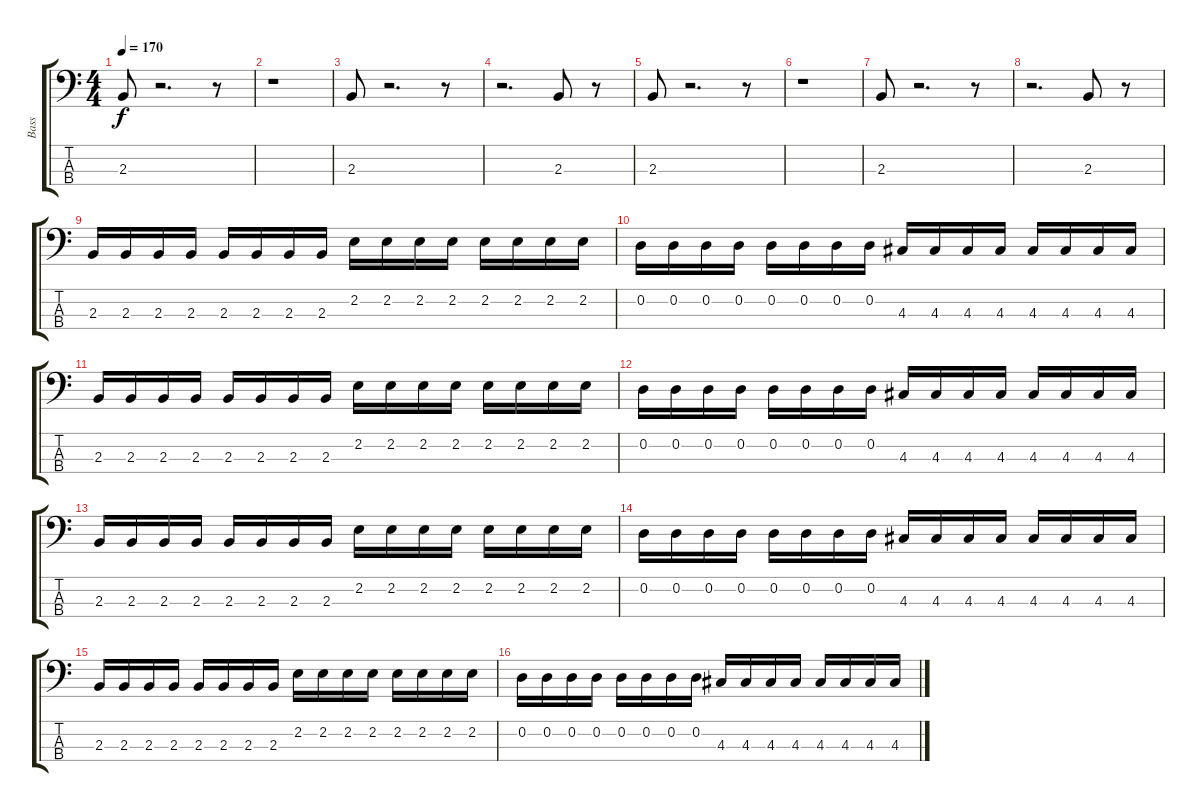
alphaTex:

\track ("Bass" "Bass") {instrument electricbassfinger}
\staff {score tabs}
\tuning (G2 D2 A1 E1) {hide}
\ts (4 4)
\tempo 170
\clef f4
\ks c
2.3.8{dy f instrument electricbassfinger} r.2{d} r.8 |
r.1 |
2.3.8 r.2{d} r.8 |
r.2{d} 2.3.8 r.8 |
2.3.8 r.2{d} r.8 |
r.1 |
2.3.8 r.2{d} r.8 |
r.2{d} 2.3.8 r.8 |
2.3.16 2.3.16 2.3.16 2.3.16 2.3.16 2.3.16 2.3.16 2.3.16 2.2.16 2.2.16 2.2.16 2.2.16 2.2.16 2.2.16 2.2.16 2.2.16 |
0.2.16 0.2.16 0.2.16 0.2.16 0.2.16 0.2.16 0.2.16 0.2.16 4.3.16 4.3.16 4.3.16 4.3.16 4.3.16 4.3.16 4.3.16 4.3.16 |
2.3.16 2.3.16 2.3.16 2.3.16 2.3.16 2.3.16 2.3.16 2.3.16 2.2.16 2.2.16 2.2.16 2.2.16 2.2.16 2.2.16 2.2.16 2.2.16 |
0.2.16 0.2.16 0.2.16 0.2.16 0.2.16 0.2.16 0.2.16 0.2.16 4.3.16 4.3.16 4.3.16 4.3.16 4.3.16 4.3.16 4.3.16 4.3.16 |
2.3.16 2.3.16 2.3.16 2.3.16 2.3.16 2.3.16 2.3.16 2.3.16 2.2.16 2.2.16 2.2.16 2.2.16 2.2.16 2.2.16 2.2.16 2.2.16 |
0.2.16 0.2.16 0.2.16 0.2.16 0.2.16 0.2.16 0.2.16 0.2.16 4.3.16 4.3.16 4.3.16 4.3.16 4.3.16 4.3.16 4.3.16 4.3.16 |
2.3.16 2.3.16 2.3.16 2.3.16 2.3.16 2.3.16 2.3.16 2.3.16 2.2.16 2.2.16 2.2.16 2.2.16 2.2.16 2.2.16 2.2.16 2.2.16 |
0.2.16 0.2.16 0.2.16 0.2.16 0.2.16 0.2.16 0.2.16 0.2.16 4.3.16 4.3.16 4.3.16 4.3.16 4.3.16 4.3.16 4.3.16 4.3.16
